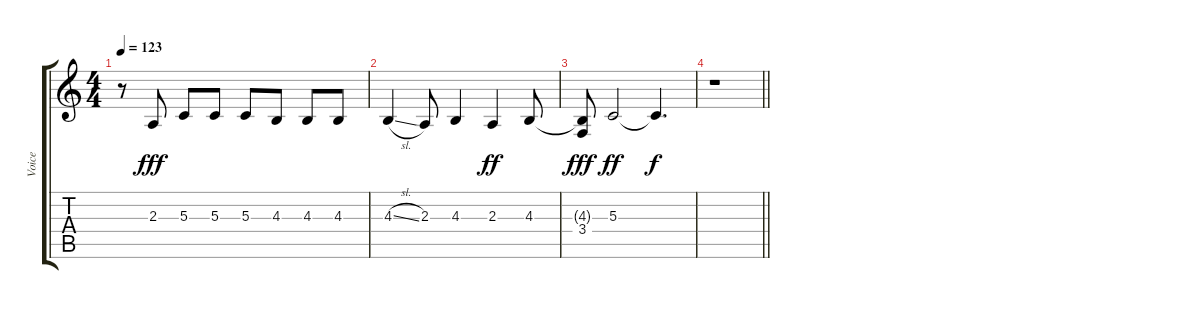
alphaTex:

\track ("Voice" "Voice") {instrument clarinet}
\staff {score tabs}
\tuning (E4 B3 G3 D3 A2 E2) {hide}
\ts (4 4)
\tempo 123
\clef g2
\ks c
r.8{dy f} 2.3.8{dy fff} 5.3.8 5.3.8 5.3.8 4.3.8 4.3.8 4.3.8 |
4.3{sl}.4 2.3.8 4.3.4 2.3.4{dy ff} 4.3.8 |
(4.3{t} 3.4).8{dy fff} 5.3.2{dy ff} 5.3{t}.4{d dy f} |
\barLineRight lightlight
r.1
